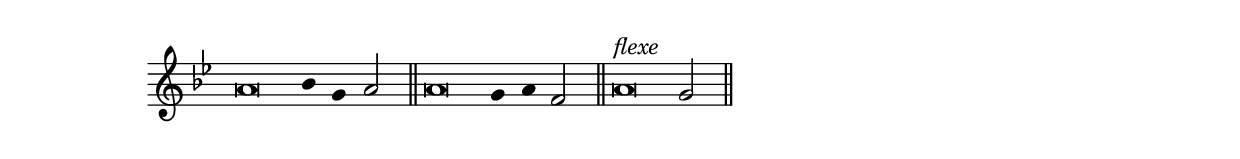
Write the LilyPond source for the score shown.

%% Do not edit this file; it is auto-generated from LSR http://lsr.dsi.unimi.it
%% This file is in the public domain.
\version "2.11.50"

\header {
  lsrtags = "rhythms, vocal-music, ancient-notation, contexts-and-engravers"

  texidoc = "
This form of notation is used for the chant of the Psalms, where verses
aren't always the same length.

"
  doctitle = "Chant or psalms notation"
} % begin verbatim
stemOn = { \override Staff.Stem #'transparent = ##f }
stemOff = { \override Staff.Stem #'transparent = ##t }

\score {
  \new Staff \with { \remove "Time_signature_engraver" }
  {
    \key g \minor
    \set Score.timing = ##f
    \stemOff a'\breve bes'4 g'4
    \stemOn a'2 \bar "||"
    \stemOff a'\breve g'4 a'4
    \stemOn f'2 \bar "||"
    \stemOff a'\breve^\markup { \italic flexe }
    \stemOn g'2 \bar "||"
  }
}
